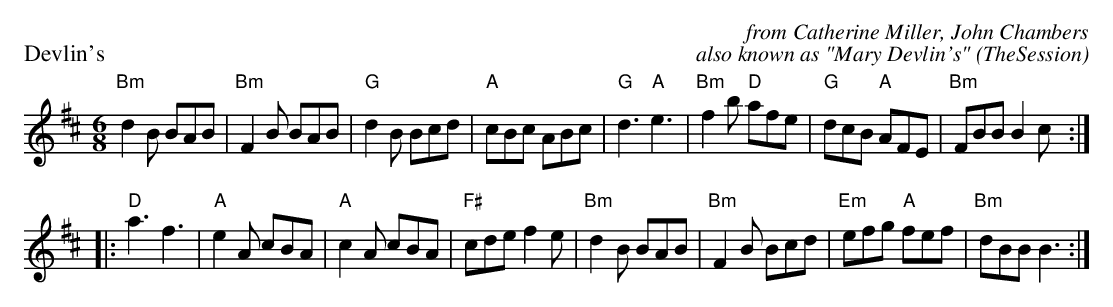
X:1
P: Devlin's
C: from Catherine Miller, John Chambers
C: also known as "Mary Devlin's" (TheSession)
M: 6/8
K: Bm
"Bm"d2B BAB| "Bm"F2B BAB| "G"d2B Bcd| "A"cBc ABc|"G"d3 "A"e3| "Bm"f2b "D"afe| "G"dcB "A"AFE| "Bm"FBB B2c:|
|:"D"a3 f3| "A"e2A cBA| "A"c2A cBA| "F#"cde f2e|"Bm"d2B BAB| "Bm"F2B Bcd| "Em"efg "A"fef| "Bm"dBB B3:|
